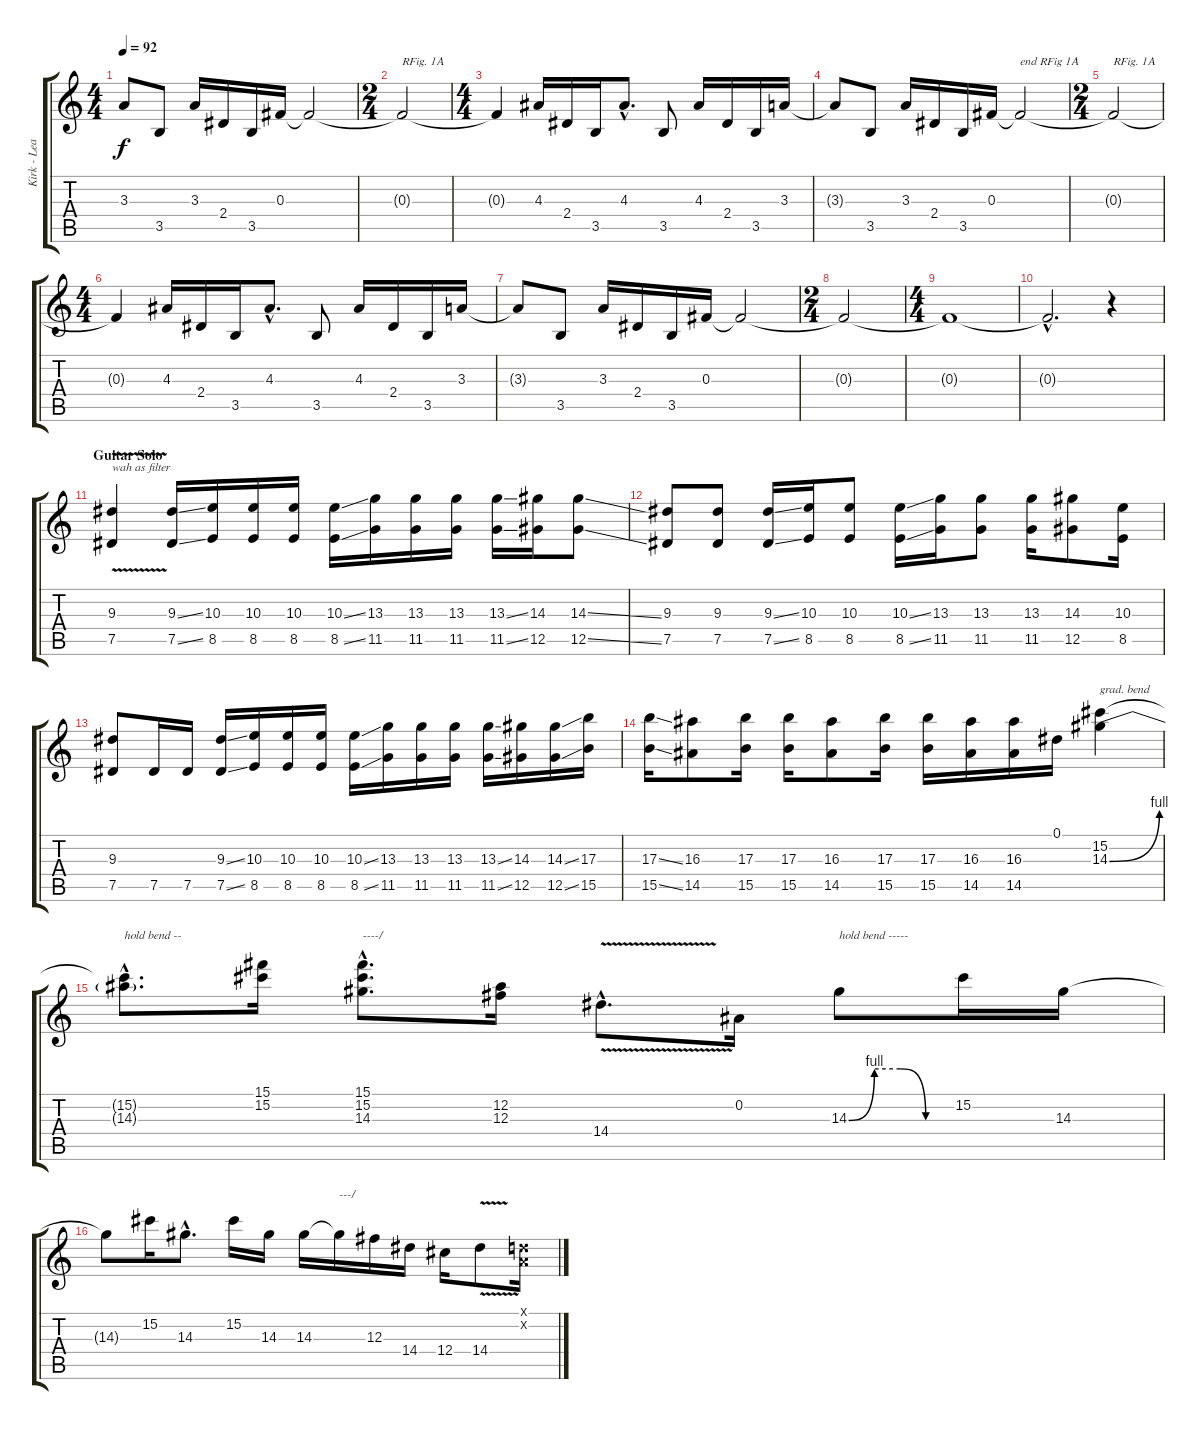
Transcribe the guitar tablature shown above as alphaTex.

\track ("Kirk - Lead Guitar" "Kirk - Lea") {instrument distortionguitar}
\staff {score tabs}
\tuning (Eb4 Bb3 Gb3 Db3 Ab2 Eb2) {hide}
\ts (4 4)
\tempo 92
\clef g2
\ks c
3.3{t}.8{dy f} 3.5.8 3.3.16 2.4.16 3.5.16 0.3.16 0.3{t}.2 |
\ts (2 4)
0.3{t}.2{txt "RFig. 1A"} |
\ts (4 4)
0.3{t}.4 4.3.16 2.4.16 3.5.16 4.3{hac}.8{d} 3.5.8 4.3.16 2.4.16 3.5.16 3.3.16 |
3.3{t}.8 3.5.8 3.3.16 2.4.16 3.5.16 0.3.16 0.3{t}.2{txt "end RFig 1A"} |
\ts (2 4)
0.3{t}.2{txt "RFig. 1A"} |
\ts (4 4)
0.3{t}.4 4.3.16 2.4.16 3.5.16 4.3{hac}.8{d} 3.5.8 4.3.16 2.4.16 3.5.16 3.3.16 |
3.3{t}.8 3.5.8 3.3.16 2.4.16 3.5.16 0.3.16 0.3{t}.2 |
\ts (2 4)
0.3{t}.2 |
\ts (4 4)
0.3{t}.1 |
0.3{hac t}.2{d} r.4 |
\section ("" "Guitar Solo")
(9.3{v} 7.5{v}).4{txt "wah as filter" volume 16 instrument overdrivenguitar} (9.3{ss} 7.5{ss}).16 (10.3 8.5).16 (10.3 8.5).16 (10.3 8.5).16 (10.3{ss} 8.5{ss}).16 (13.3 11.5).16 (13.3 11.5).16 (13.3 11.5).16 (13.3{ss} 11.5{ss}).16 (14.3 12.5).16 (14.3{ss} 12.5{ss}).8 |
(9.3 7.5).8 (9.3 7.5).8 (9.3{ss} 7.5{ss}).16 (10.3 8.5).16 (10.3 8.5).8 (10.3{ss} 8.5{ss}).16 (13.3 11.5).16 (13.3 11.5).8 (13.3 11.5).16 (14.3 12.5).8 (10.3 8.5).16 |
(9.3 7.5).8 7.5.16 7.5.16 (9.3{ss} 7.5{ss}).16 (10.3 8.5).16 (10.3 8.5).16 (10.3 8.5).16 (10.3{ss} 8.5{ss}).16 (13.3 11.5).16 (13.3 11.5).16 (13.3 11.5).16 (13.3{ss} 11.5{ss}).16 (14.3 12.5).16 (14.3{ss} 12.5{ss}).16 (17.3 15.5).16 |
(17.3{ss} 15.5{ss}).16 (16.3 14.5).8 (17.3 15.5).16 (17.3 15.5).16 (16.3 14.5).8 (17.3 15.5).16 (17.3 15.5).16 (16.3 14.5).16 (16.3 14.5).16 0.1.16 (15.2 14.3{be (bend 0 0 60 4)}).4{txt "grad. bend"} |
(15.2{hac t} 14.3{hac t}).8{d txt "hold bend --"} (15.1 15.2).16 (15.1{hac} 15.2{hac} 14.3{hac}).8{d txt "----/"} (12.2 12.3).16 14.4{v hac}.8{d} 0.2.16 14.3{be (custom 0 0 15 4 30 4 45 0 60 0)}.8{txt "hold bend -----"} 15.2.16 14.3.16 |
14.3{t}.8 15.2.16 14.3{hac}.8{d} 15.2.16 14.3.16 14.3.16 14.3{t}.16{txt "---/"} 12.3.16 14.4.16 12.4.16 14.4{v}.8 (-1.1{x} -1.2{x}).16
